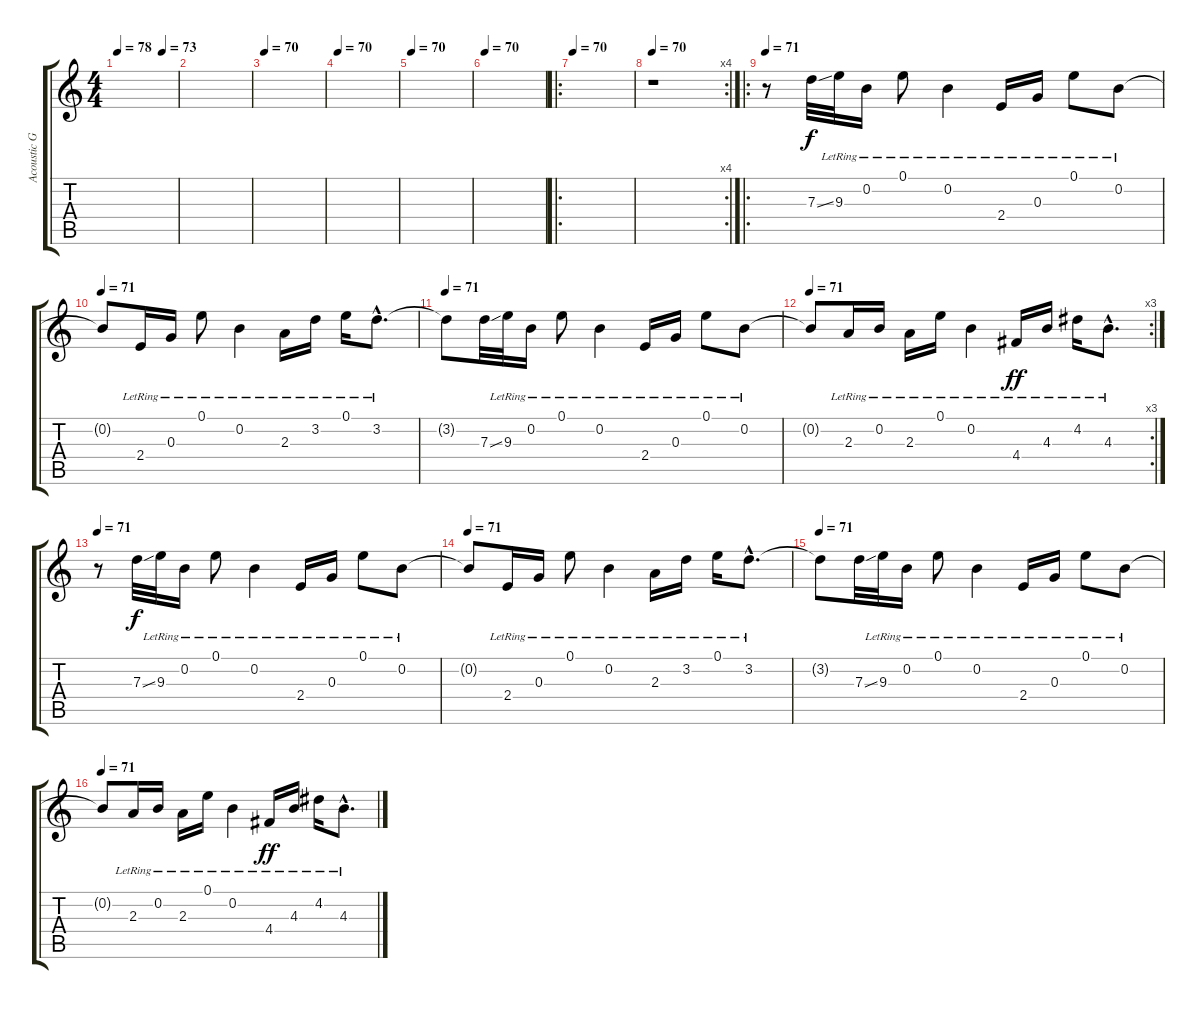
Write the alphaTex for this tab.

\track ("Acoustic Guitar" "Acoustic G") {instrument acousticguitarsteel}
\staff {score tabs}
\tuning (E4 B3 G3 D3 A2 E2) {hide}
\ts (4 4)
\tempo 78
\tempo (73 0.75)
\clef g2
\ks c
|
|
\tempo 70
|
\tempo 70
|
\tempo 70
|
\tempo 70
|
\ro
\tempo 70
|
\rc 4
\tempo 70
r.1 |
\ro
\tempo 71
r.8 7.3{ss}.32 9.3{lr}.32 0.2{lr}.16 0.1{lr}.8 0.2{lr}.4 2.4{lr}.16 0.3{lr}.16 0.1{lr}.8 0.2{lr}.8 |
\tempo 71
0.2{t}.8 2.4{lr}.16 0.3{lr}.16 0.1{lr}.8 0.2{lr}.4 2.3{lr}.16 3.2{lr}.16 0.1{lr}.16 3.2{hac lr}.8{d} |
\tempo 71
3.2{t}.8 7.3{ss}.32 9.3{lr}.32 0.2{lr}.16 0.1{lr}.8 0.2{lr}.4 2.4{lr}.16 0.3{lr}.16 0.1{lr}.8 0.2{lr}.8 |
\rc 3
\tempo 71
0.2{t}.8 2.3{lr}.16 0.2{lr}.16 2.3{lr}.16 0.1{lr}.16 0.2{lr}.4 4.4{lr}.16{dy ff} 4.3{lr}.16 4.2{lr}.16 4.3{hac lr}.8{d} |
\tempo 71
r.8 7.3{ss}.32{dy f} 9.3{lr}.32 0.2{lr}.16 0.1{lr}.8 0.2{lr}.4 2.4{lr}.16 0.3{lr}.16 0.1{lr}.8 0.2{lr}.8 |
\tempo 71
0.2{t}.8 2.4{lr}.16 0.3{lr}.16 0.1{lr}.8 0.2{lr}.4 2.3{lr}.16 3.2{lr}.16 0.1{lr}.16 3.2{hac lr}.8{d} |
\tempo 71
3.2{t}.8 7.3{ss}.32 9.3{lr}.32 0.2{lr}.16 0.1{lr}.8 0.2{lr}.4 2.4{lr}.16 0.3{lr}.16 0.1{lr}.8 0.2{lr}.8 |
\tempo 71
0.2{t}.8 2.3{lr}.16 0.2{lr}.16 2.3{lr}.16 0.1{lr}.16 0.2{lr}.4 4.4{lr}.16{dy ff} 4.3{lr}.16 4.2{lr}.16 4.3{hac lr}.8{d}
